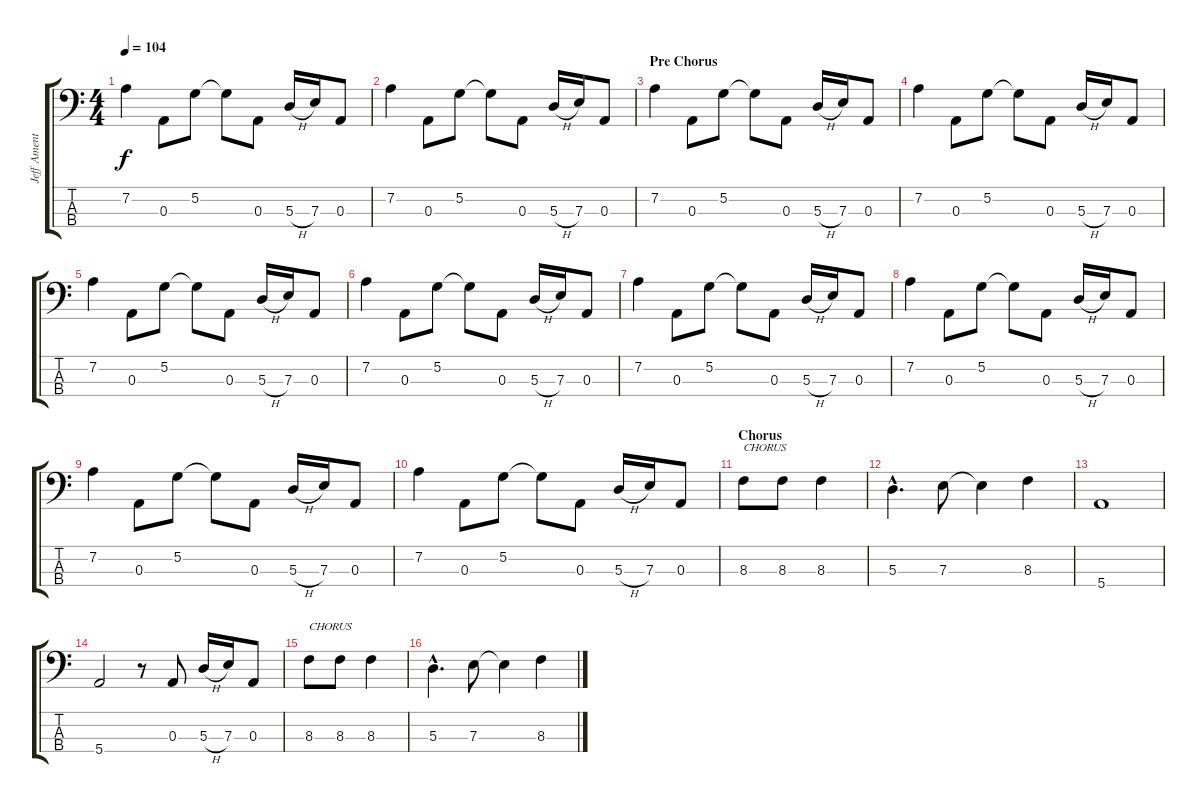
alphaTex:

\track ("Jeff Ament (doble)" "Jeff Ament") {instrument electricbassfinger}
\staff {score tabs}
\tuning (G2 D2 A1 E1) {hide}
\ts (4 4)
\tempo 104
\clef f4
\ks c
7.2.4{dy f} 0.3.8 5.2.8 5.2{t}.8 0.3.8 5.3{h}.16 7.3.16 0.3.8 |
7.2.4 0.3.8 5.2.8 5.2{t}.8 0.3.8 5.3{h}.16 7.3.16 0.3.8 |
\section ("" "Pre Chorus")
7.2.4 0.3.8 5.2.8 5.2{t}.8 0.3.8 5.3{h}.16 7.3.16 0.3.8 |
7.2.4 0.3.8 5.2.8 5.2{t}.8 0.3.8 5.3{h}.16 7.3.16 0.3.8 |
7.2.4 0.3.8 5.2.8 5.2{t}.8 0.3.8 5.3{h}.16 7.3.16 0.3.8 |
7.2.4 0.3.8 5.2.8 5.2{t}.8 0.3.8 5.3{h}.16 7.3.16 0.3.8 |
7.2.4 0.3.8 5.2.8 5.2{t}.8 0.3.8 5.3{h}.16 7.3.16 0.3.8 |
7.2.4 0.3.8 5.2.8 5.2{t}.8 0.3.8 5.3{h}.16 7.3.16 0.3.8 |
7.2.4 0.3.8 5.2.8 5.2{t}.8 0.3.8 5.3{h}.16 7.3.16 0.3.8 |
7.2.4 0.3.8 5.2.8 5.2{t}.8 0.3.8 5.3{h}.16 7.3.16 0.3.8 |
\section ("" "Chorus")
8.3.8{txt "CHORUS"} 8.3.8 8.3.4 |
5.3{hac}.4{d} 7.3.8 7.3{t}.4 8.3.4 |
5.4.1 |
5.4.2 r.8 0.3.8 5.3{h}.16 7.3.16 0.3.8 |
8.3.8{txt "CHORUS"} 8.3.8 8.3.4 |
5.3{hac}.4{d} 7.3.8 7.3{t}.4 8.3.4
